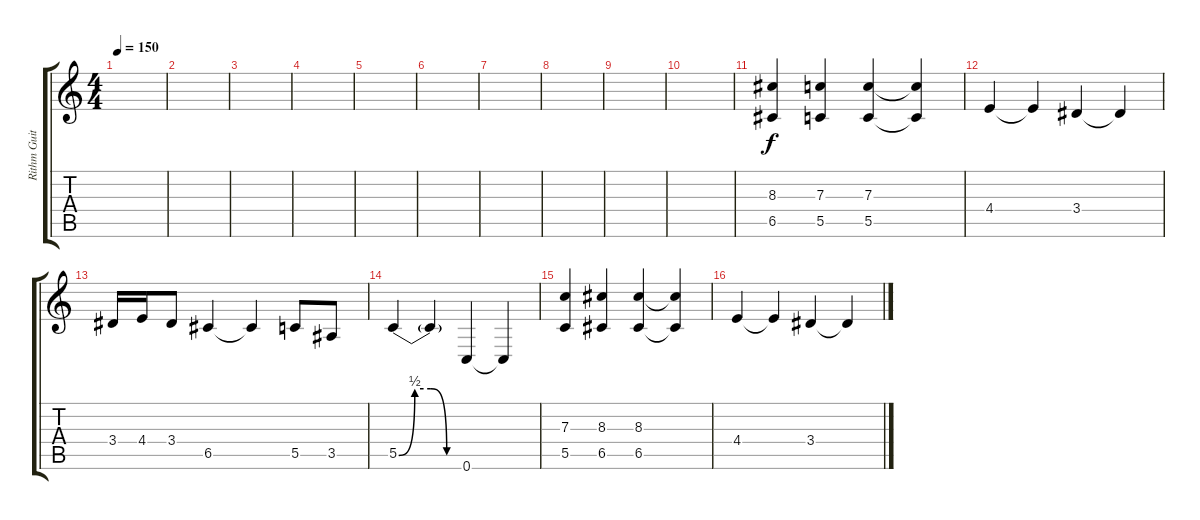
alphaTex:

\track ("Rithm Guitar" "Rithm Guit") {instrument distortionguitar}
\staff {score tabs}
\tuning (D4 A3 F3 C3 G2 C2) {hide}
\ts (4 4)
\tempo 150
\clef g2
\ks c
|
|
|
|
|
|
|
|
|
|
(8.3 6.5).4 (7.3 5.5).4 (7.3 5.5).4 (7.3{t} 5.5{t}).4 |
4.4.4 4.4{t}.4 3.4.4 3.4{t}.4 |
3.4.16 4.4.16 3.4.8 6.5.4 6.5{t}.4 5.5.8 3.5.8 |
5.5{be (custom 0 0 15 2 30 2 45 0 60 0)}.4 5.5{t}.4 0.6.4 0.6{t}.4 |
(7.3 5.5).4 (8.3 6.5).4 (8.3 6.5).4 (8.3{t} 6.5{t}).4 |
4.4.4 4.4{t}.4 3.4.4 3.4{t}.4
